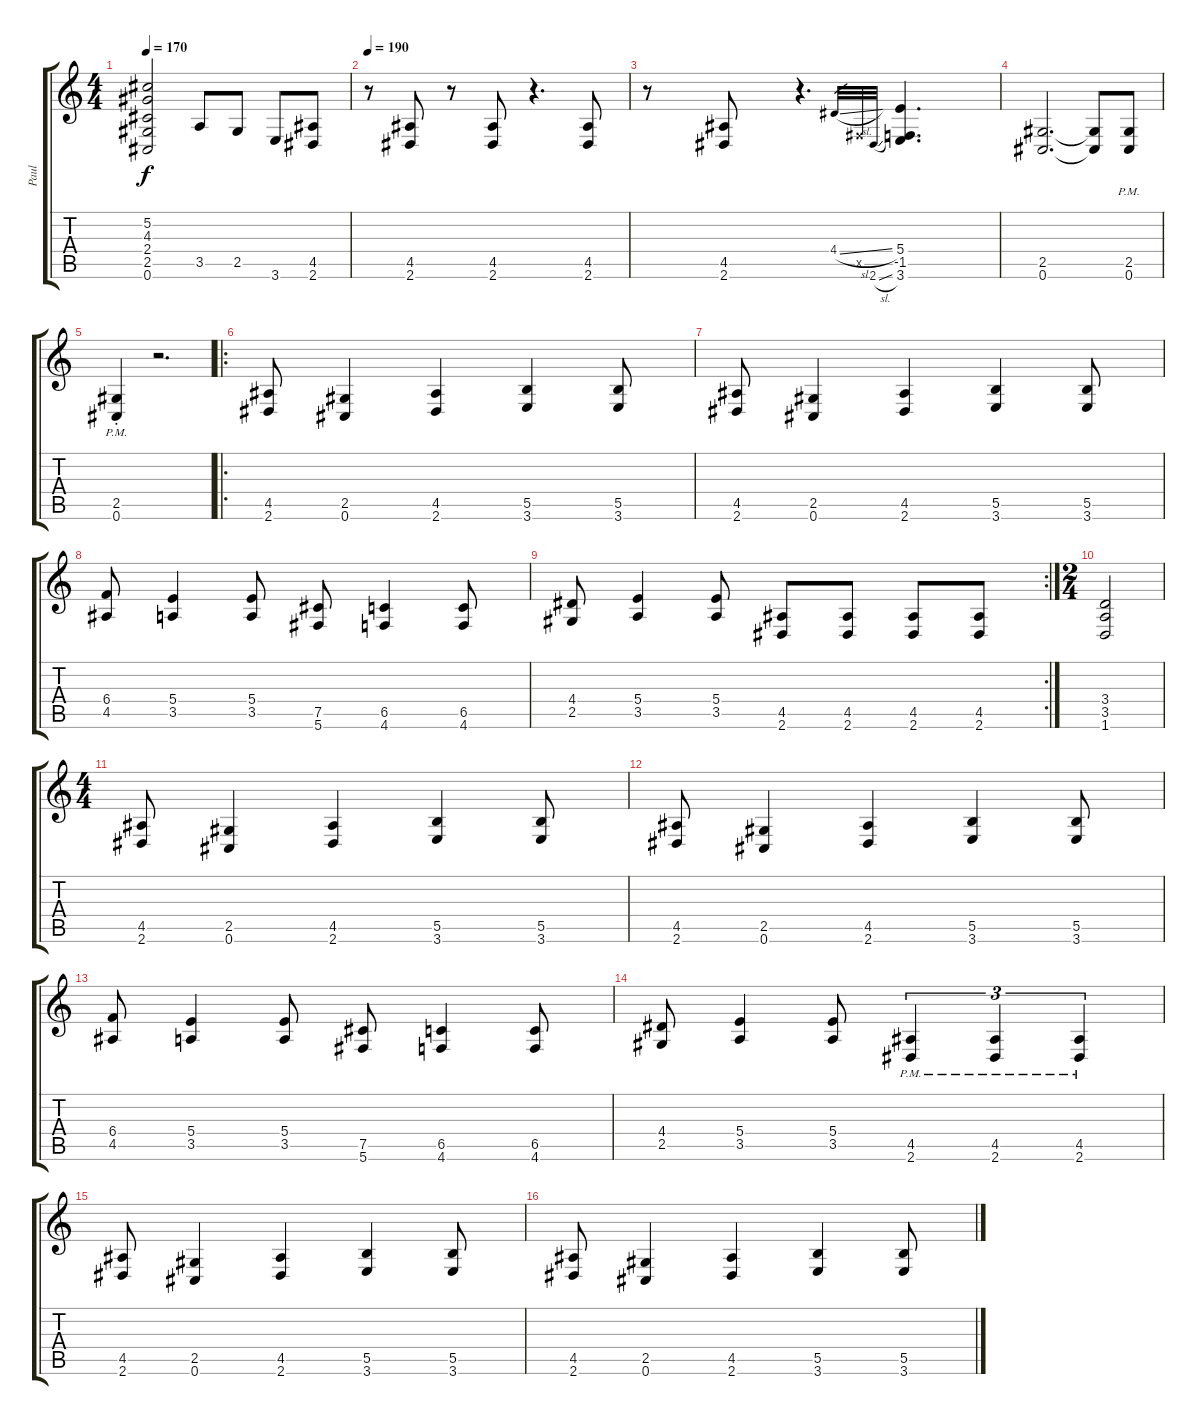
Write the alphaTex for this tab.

\track ("Paul" "Paul") {instrument distortionguitar}
\staff {score tabs}
\tuning (Db4 Ab3 E3 B2 Gb2 Db2) {hide}
\ts (4 4)
\tempo 170
\clef g2
\ks c
(5.2{t} 4.3{t} 2.4{t} 2.5{t} 0.6{t}).2{dy f} 3.5.8 2.5.8 3.6.8 (4.5 2.6).8 |
\tempo 190
r.8 (4.5 2.6).8 r.8 (4.5 2.6).8 r.4{d} (4.5 2.6).8 |
r.8 (4.5 2.6).8 r.4{d} 4.4{sl}.32{gr} 0.5{x}.32{gr} 2.6{sl}.32{gr} (5.4 -1.5 3.6).4{d} |
(2.5 0.6).2{d} (2.5{t} 0.6{t}).8 (2.5{pm} 0.6{pm}).8 |
(2.5{pm st} 0.6{pm st}).4 r.2{d} |
\ro
(4.5 2.6).8 (2.5 0.6).4 (4.5 2.6).4 (5.5 3.6).4 (5.5 3.6).8 |
(4.5 2.6).8 (2.5 0.6).4 (4.5 2.6).4 (5.5 3.6).4 (5.5 3.6).8 |
(6.4 4.5).8 (5.4 3.5).4 (5.4 3.5).8 (7.5 5.6).8 (6.5 4.6).4 (6.5 4.6).8 |
\rc 2
(4.4 2.5).8 (5.4 3.5).4 (5.4 3.5).8 (4.5 2.6).8 (4.5 2.6).8 (4.5 2.6).8 (4.5 2.6).8 |
\ts (2 4)
(3.4 3.5 1.6).2 |
\ts (4 4)
(4.5 2.6).8 (2.5 0.6).4 (4.5 2.6).4 (5.5 3.6).4 (5.5 3.6).8 |
(4.5 2.6).8 (2.5 0.6).4 (4.5 2.6).4 (5.5 3.6).4 (5.5 3.6).8 |
(6.4 4.5).8 (5.4 3.5).4 (5.4 3.5).8 (7.5 5.6).8 (6.5 4.6).4 (6.5 4.6).8 |
(4.4 2.5).8 (5.4 3.5).4 (5.4 3.5).8 (4.5{pm} 2.6{pm}).4{tu (3 2)} (4.5{pm} 2.6{pm}).4{tu (3 2)} (4.5{pm} 2.6{pm}).4{tu (3 2)} |
(4.5 2.6).8 (2.5 0.6).4 (4.5 2.6).4 (5.5 3.6).4 (5.5 3.6).8 |
(4.5 2.6).8 (2.5 0.6).4 (4.5 2.6).4 (5.5 3.6).4 (5.5 3.6).8
